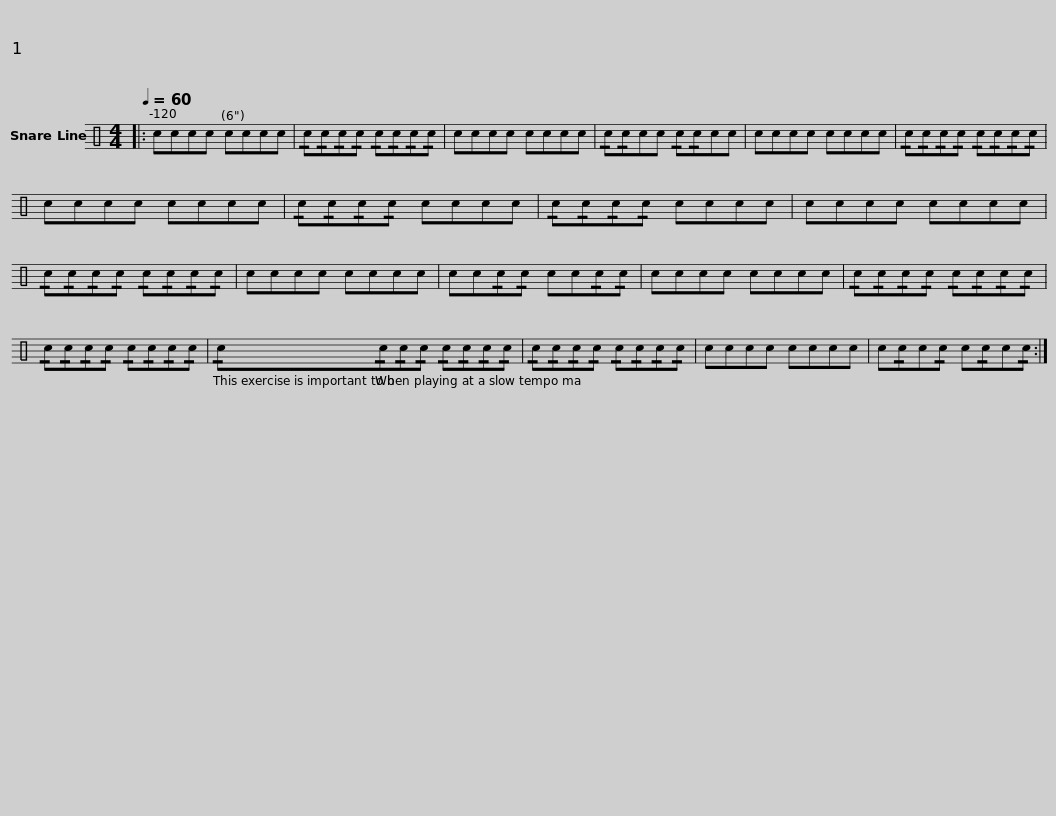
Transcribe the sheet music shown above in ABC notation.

X:1
L:1/8
Q:1/4=60
M:4/4
I:linebreak $
K:C
V:1 perc
K:none
V:1
|: cccc cccc | !/!c!/!c!/!c!/!c !/!c!/!c!/!c!/!c | cccc cccc | !/!c!/!ccc !/!c!/!ccc |$ cccc cccc | %5
 !/!c!/!c!/!c!/!c !/!c!/!c!/!c!/!c | cccc cccc | !/!c!/!c!/!c!/!c cccc |$ !/!c!/!c!/!c!/!c cccc | cccc cccc | %10
 !/!c!/!c!/!c!/!c !/!c!/!c!/!c!/!c | cccc cccc |$ cc!/!c!/!c cc!/!c!/!c | cccc cccc | !/!c!/!c!/!c!/!c !/!c!/!c!/!c!/!c | %15
 !/!c!/!c!/!c!/!c !/!c!/!c!/!c!/!c |$ !/!c!/!c!/!c!/!c !/!c!/!c!/!c!/!c | !/!c!/!c!/!c!/!c !/!c!/!c!/!c!/!c | cccc cccc | c!/!cc!/!c c!/!cc!/!c :| %20
